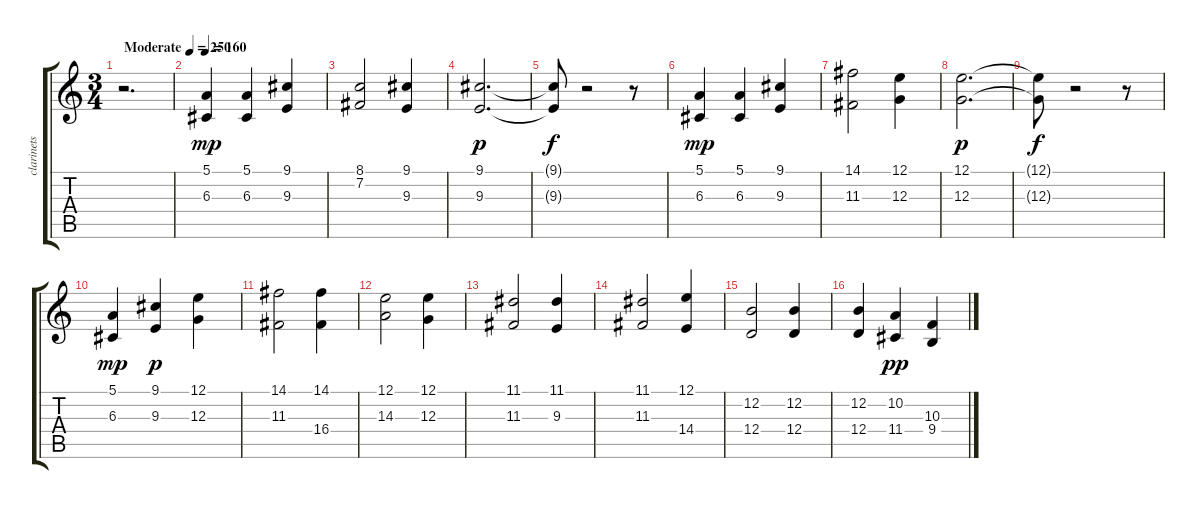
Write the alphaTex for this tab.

\track ("clarinets" "clarinets") {instrument clarinet}
\staff {score tabs}
\tuning (E4 B3 G3 D3 A2 E2) {hide}
\ts (3 4)
\tempo (250 "Moderate")
\clef g2
\ks c
r.2{d dy mp instrument clarinet} |
\tempo 160
(5.1 6.3).4 (5.1 6.3).4 (9.1 9.3).4 |
(8.1 7.2).2 (9.1 9.3).4 |
(9.1 9.3).2{d dy p} |
(9.1{t} 9.3{t}).8{dy f} r.2 r.8 |
(5.1 6.3).4{dy mp} (5.1 6.3).4 (9.1 9.3).4 |
(14.1 11.3).2 (12.1 12.3).4 |
(12.1 12.3).2{d dy p} |
(12.1{t} 12.3{t}).8{dy f} r.2 r.8 |
(5.1 6.3).4{dy mp} (9.1 9.3).4{dy p} (12.1 12.3).4 |
(14.1 11.3).2 (14.1 16.4).4 |
(12.1 14.3).2 (12.1 12.3).4 |
(11.1 11.3).2 (11.1 9.3).4 |
(11.1 11.3).2 (12.1 14.4).4 |
(12.2 12.4).2 (12.2 12.4).4 |
(12.2 12.4).4 (10.2 11.4).4{dy pp} (10.3 9.4).4
